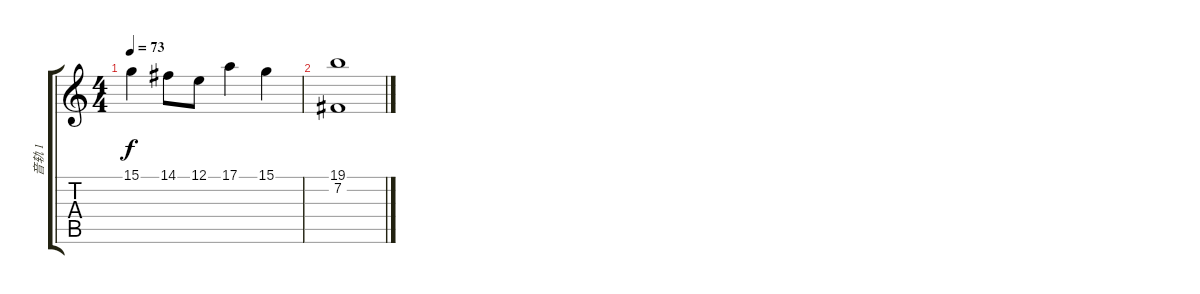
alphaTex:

\track ("音轨 1" "音轨 1") {instrument musicbox}
\staff {score tabs}
\tuning (E4 B3 G3 D3 A2 E2) {hide}
\ts (4 4)
\tempo 73
\clef g2
\ks c
15.1.4{dy f} 14.1.8 12.1.8 17.1.4 15.1.4 |
(19.1 7.2).1
